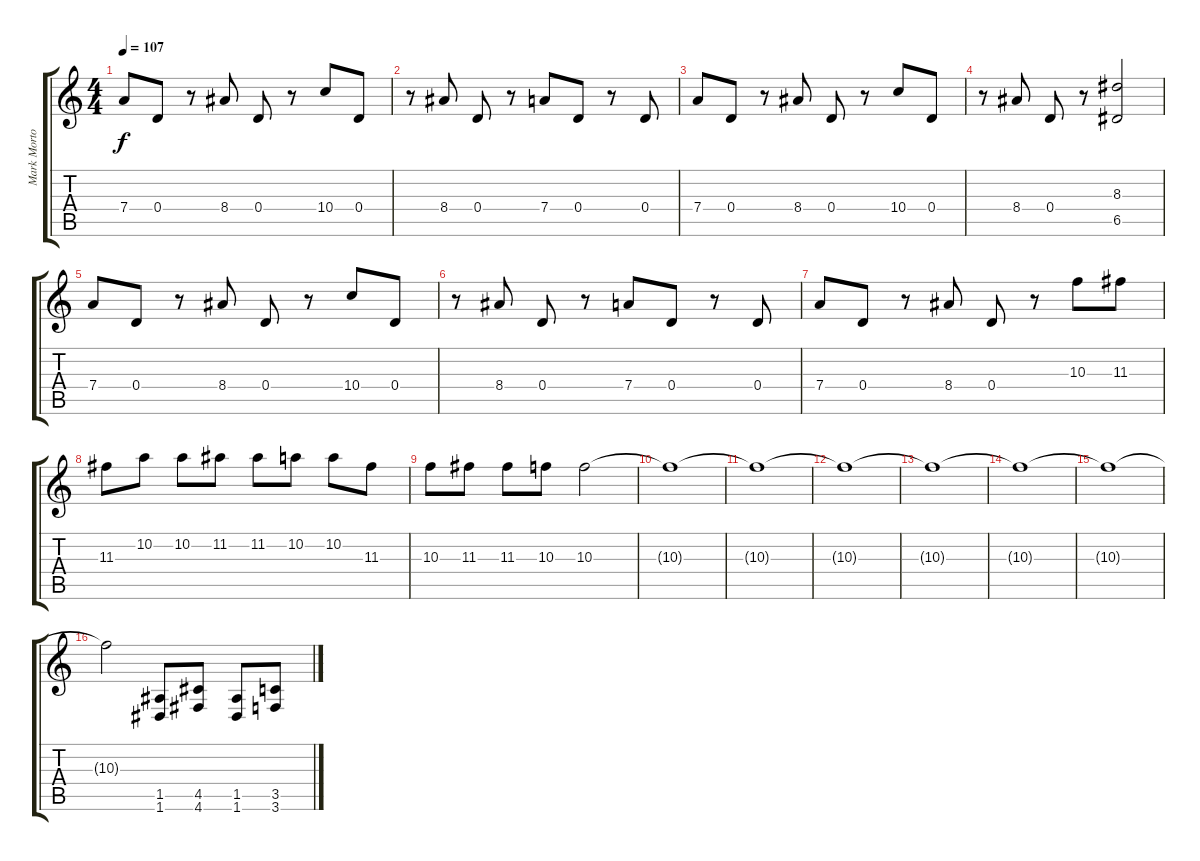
\track ("Mark Morton" "Mark Morto") {instrument distortionguitar}
\staff {score tabs}
\tuning (E4 B3 G3 D3 A2 D2) {hide}
\ts (4 4)
\tempo 107
\clef g2
\ks c
7.4.8{dy f} 0.4.8 r.8 8.4.8 0.4.8 r.8 10.4.8 0.4.8 |
r.8 8.4.8 0.4.8 r.8 7.4.8 0.4.8 r.8 0.4.8 |
7.4.8 0.4.8 r.8 8.4.8 0.4.8 r.8 10.4.8 0.4.8 |
r.8 8.4.8 0.4.8 r.8 (8.3 6.5).2 |
7.4.8 0.4.8 r.8 8.4.8 0.4.8 r.8 10.4.8 0.4.8 |
r.8 8.4.8 0.4.8 r.8 7.4.8 0.4.8 r.8 0.4.8 |
7.4.8 0.4.8 r.8 8.4.8 0.4.8 r.8 10.3.8 11.3.8 |
11.3.8 10.2.8 10.2.8 11.2.8 11.2.8 10.2.8 10.2.8 11.3.8 |
10.3.8 11.3.8 11.3.8 10.3.8 10.3.2 |
10.3{t}.1 |
10.3{t}.1 |
10.3{t}.1 |
10.3{t}.1 |
10.3{t}.1 |
10.3{t}.1 |
10.3{t}.2 (1.5 1.6).8 (4.5 4.6).8 (1.5 1.6).8 (3.5 3.6).8
